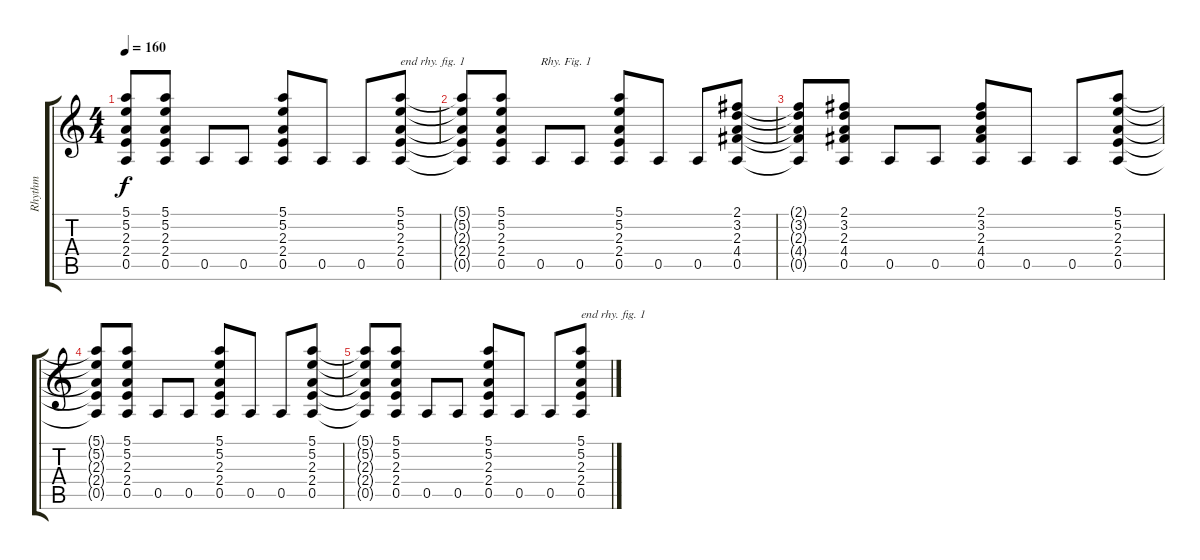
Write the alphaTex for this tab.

\track ("Rhythm" "Rhythm") {instrument overdrivenguitar}
\staff {score tabs}
\tuning (E4 B3 G3 D3 A2 E2) {hide}
\ts (4 4)
\tempo 160
\clef g2
\ks c
(5.1{t} 5.2{t} 2.3{t} 2.4{t} 0.5{t}).8{dy f} (5.1 5.2 2.3 2.4 0.5).8 0.5.8 0.5.8 (5.1 5.2 2.3 2.4 0.5).8 0.5.8 0.5.8 (5.1 5.2 2.3 2.4 0.5).8{txt "end rhy. fig. 1"} |
(5.1{t} 5.2{t} 2.3{t} 2.4{t} 0.5{t}).8{volume 4} (5.1 5.2 2.3 2.4 0.5).8 0.5.8{txt "Rhy. Fig. 1"} 0.5.8 (5.1 5.2 2.3 2.4 0.5).8 0.5.8 0.5.8 (2.1 3.2 2.3 4.4 0.5).8 |
(2.1{t} 3.2{t} 2.3{t} 4.4{t} 0.5{t}).8 (2.1 3.2 2.3 4.4 0.5).8 0.5.8 0.5.8 (2.1 3.2 2.3 4.4 0.5).8 0.5.8 0.5.8 (5.1 5.2 2.3 2.4 0.5).8 |
(5.1{t} 5.2{t} 2.3{t} 2.4{t} 0.5{t}).8{volume 2} (5.1 5.2 2.3 2.4 0.5).8 0.5.8 0.5.8 (5.1 5.2 2.3 2.4 0.5).8 0.5.8 0.5.8 (5.1 5.2 2.3 2.4 0.5).8 |
(5.1{t} 5.2{t} 2.3{t} 2.4{t} 0.5{t}).8 (5.1 5.2 2.3 2.4 0.5).8 0.5.8 0.5.8 (5.1 5.2 2.3 2.4 0.5).8 0.5.8 0.5.8 (5.1 5.2 2.3 2.4 0.5).8{txt "end rhy. fig. 1"}
